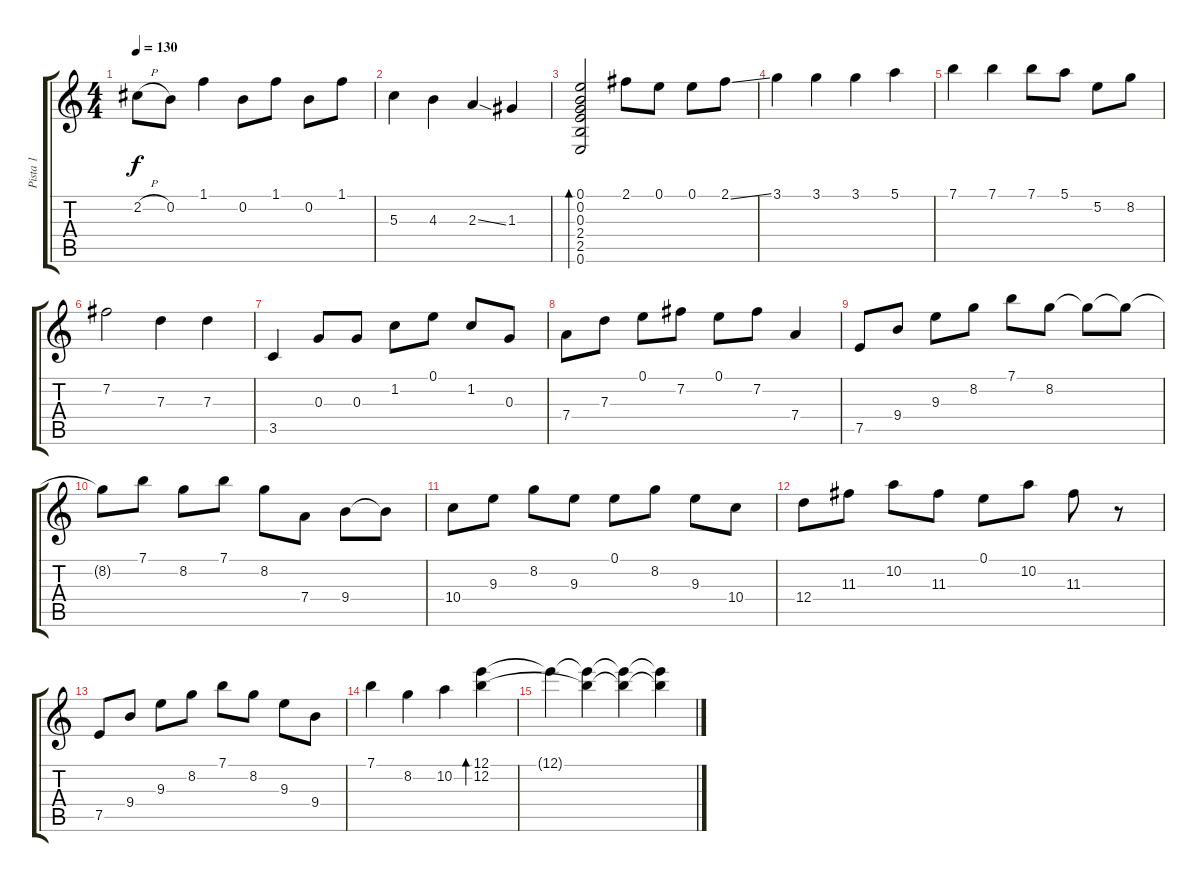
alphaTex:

\track ("Pista 1" "Pista 1") {instrument acousticguitarsteel}
\staff {score tabs}
\tuning (E4 B3 G3 D3 A2 E2) {hide}
\ts (4 4)
\tempo 130
\clef g2
\ks c
2.2{h}.8{dy f} 0.2.8 1.1.4 0.2.8 1.1.8 0.2.8 1.1.8 |
5.3.4 4.3.4 2.3{ss}.4 1.3.4 |
(0.1 0.2 0.3 2.4 2.5 0.6).2{bd 480} 2.1.8 0.1.8 0.1.8 2.1{ss}.8 |
3.1.4 3.1.4 3.1.4 5.1.4 |
7.1.4 7.1.4 7.1.8 5.1.8 5.2.8 8.2.8 |
7.2.2 7.3.4 7.3.4 |
3.5.4 0.3.8 0.3.8 1.2.8 0.1.8 1.2.8 0.3.8 |
7.4.8 7.3.8 0.1.8 7.2.8 0.1.8 7.2.8 7.4.4 |
7.5.8 9.4.8 9.3.8 8.2.8 7.1.8 8.2.8 8.2{t}.8 8.2{t}.8 |
8.2{t}.8 7.1.8 8.2.8 7.1.8 8.2.8 7.4.8 9.4.8 9.4{t}.8 |
10.4.8 9.3.8 8.2.8 9.3.8 0.1.8 8.2.8 9.3.8 10.4.8 |
12.4.8 11.3.8 10.2.8 11.3.8 0.1.8 10.2.8 11.3.8 r.8 |
7.5.8 9.4.8 9.3.8 8.2.8 7.1.8 8.2.8 9.3.8 9.4.8 |
7.1.4 8.2.4 10.2.4 (12.1 12.2).4{bd 480} |
12.1{t}.4 (12.1{t} 12.2{t}).4 (12.1{t} 12.2{t}).4 (12.1{t} 12.2{t}).4
